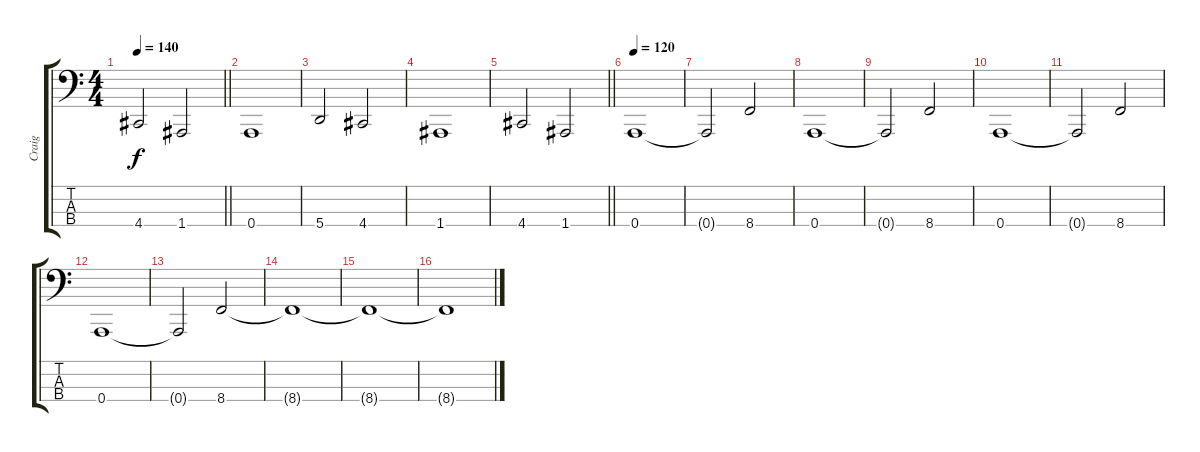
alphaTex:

\track ("Craig" "Craig") {instrument electricbassfinger}
\staff {score tabs}
\tuning (D2 A1 E1 A0) {hide}
\ts (4 4)
\tempo 140
\clef f4
\barLineRight lightlight
\ks c
4.4.2{dy f} 1.4.2 |
0.4.1 |
5.4.2 4.4.2 |
1.4.1 |
\barLineRight lightlight
4.4.2 1.4.2 |
\tempo 120
0.4.1 |
0.4{t}.2 8.4.2 |
0.4.1 |
0.4{t}.2 8.4.2 |
0.4.1 |
0.4{t}.2 8.4.2 |
0.4.1 |
0.4{t}.2 8.4.2 |
8.4{t}.1 |
8.4{t}.1 |
8.4{t}.1
